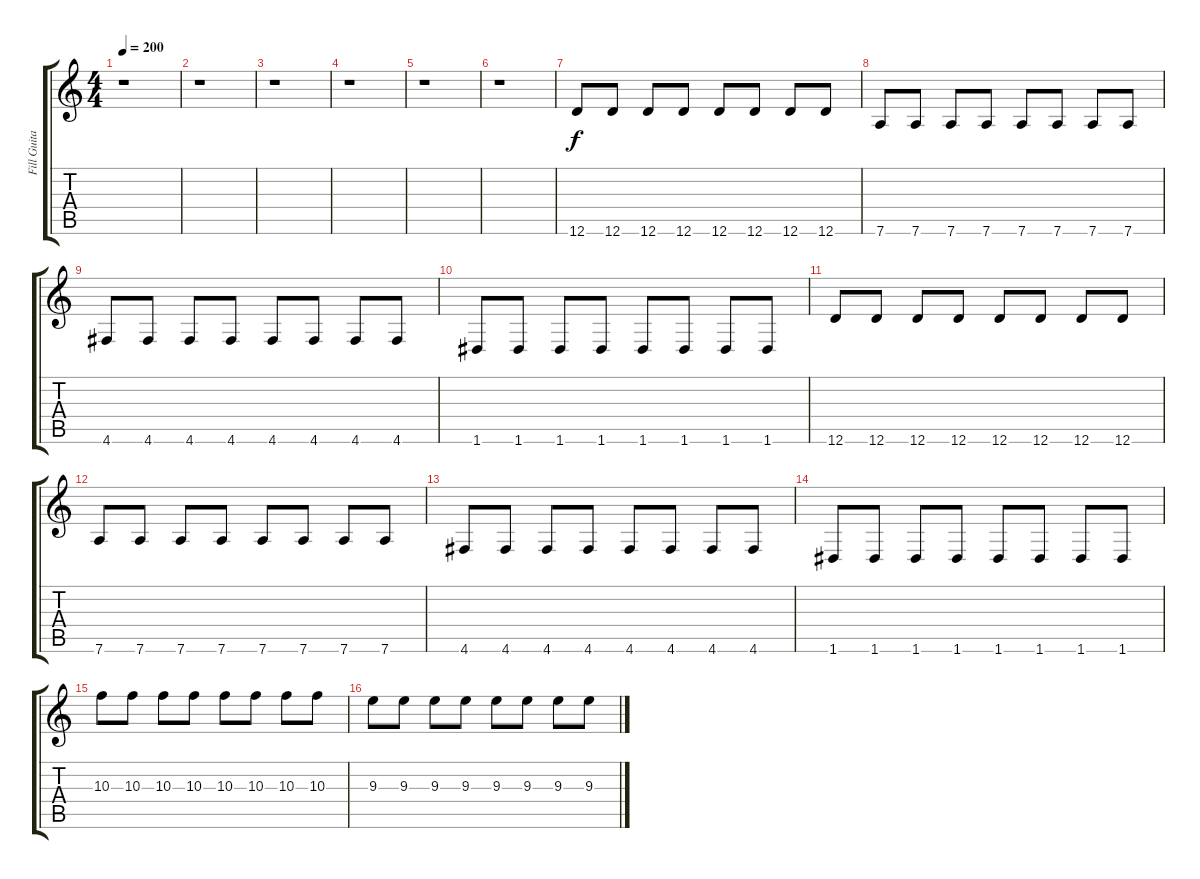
\track ("Fill Guitar (Chris)" "Fill Guita") {instrument overdrivenguitar}
\staff {score tabs}
\tuning (E4 B3 G3 D3 A2 D2) {hide}
\ts (4 4)
\tempo 200
\clef g2
\ks c
r.1{dy f} |
r.1 |
r.1 |
r.1 |
r.1 |
r.1 |
12.6.8 12.6.8 12.6.8 12.6.8 12.6.8 12.6.8 12.6.8 12.6.8 |
7.6.8 7.6.8 7.6.8 7.6.8 7.6.8 7.6.8 7.6.8 7.6.8 |
4.6.8 4.6.8 4.6.8 4.6.8 4.6.8 4.6.8 4.6.8 4.6.8 |
1.6.8 1.6.8 1.6.8 1.6.8 1.6.8 1.6.8 1.6.8 1.6.8 |
12.6.8 12.6.8 12.6.8 12.6.8 12.6.8 12.6.8 12.6.8 12.6.8 |
7.6.8 7.6.8 7.6.8 7.6.8 7.6.8 7.6.8 7.6.8 7.6.8 |
4.6.8 4.6.8 4.6.8 4.6.8 4.6.8 4.6.8 4.6.8 4.6.8 |
1.6.8 1.6.8 1.6.8 1.6.8 1.6.8 1.6.8 1.6.8 1.6.8 |
10.3.8{volume 11} 10.3.8 10.3.8 10.3.8 10.3.8 10.3.8 10.3.8 10.3.8 |
9.3.8 9.3.8 9.3.8 9.3.8 9.3.8 9.3.8 9.3.8 9.3.8
